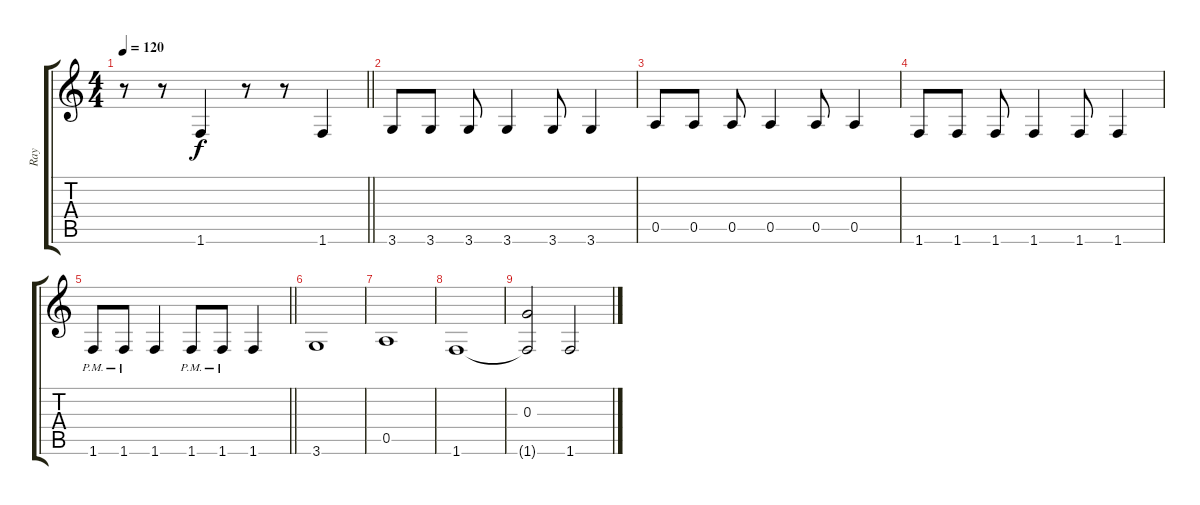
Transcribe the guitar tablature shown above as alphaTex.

\track ("Ray" "Ray") {instrument electricbasspick}
\staff {score tabs}
\tuning (E4 B3 G3 D3 A2 E2) {hide}
\ts (4 4)
\tempo 120
\clef g2
\barLineRight lightlight
\ks c
r.8{dy f} r.8 1.6.4 r.8 r.8 1.6.4 |
3.6.8 3.6.8 3.6.8 3.6.4 3.6.8 3.6.4 |
0.5.8 0.5.8 0.5.8 0.5.4 0.5.8 0.5.4 |
1.6.8 1.6.8 1.6.8 1.6.4 1.6.8 1.6.4 |
\barLineRight lightlight
1.6{pm}.8 1.6{pm}.8 1.6.4 1.6{pm}.8 1.6{pm}.8 1.6.4 |
3.6.1 |
0.5.1 |
1.6.1 |
(0.3 1.6{t}).2 1.6.2
